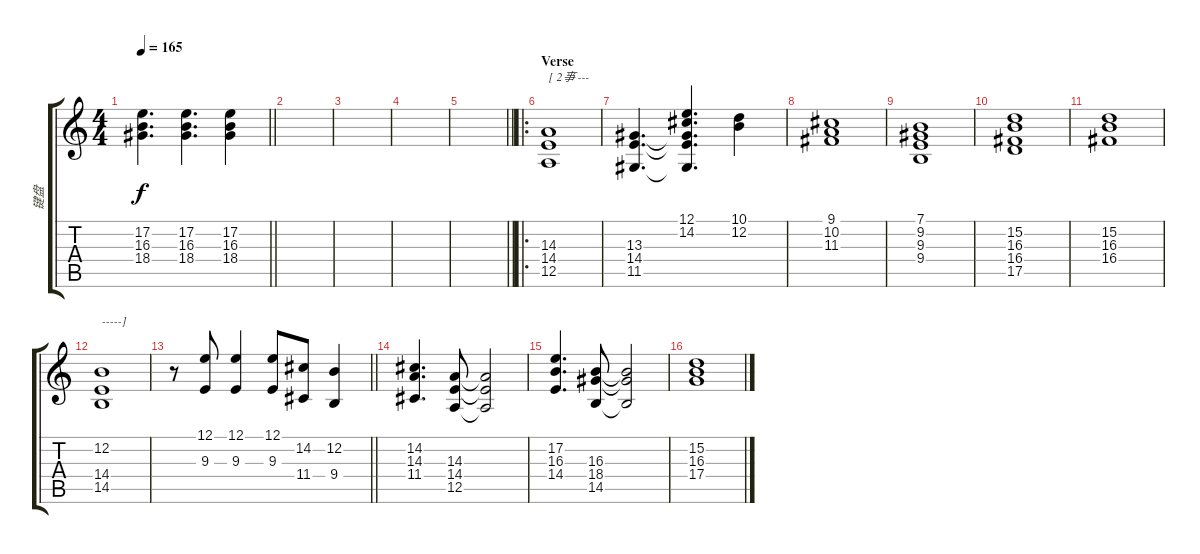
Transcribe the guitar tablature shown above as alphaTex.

\track ("键盘" "键盘") {instrument acousticgrandpiano}
\staff {score tabs}
\tuning (E4 B3 G3 D3 A2 E2) {hide}
\ts (4 4)
\tempo 165
\clef g2
\barLineRight lightlight
\ks c
(17.2 16.3 18.4).4{d dy f} (17.2 16.3 18.4).4{d} (17.2 16.3 18.4).4 |
|
|
|
\barLineRight lightlight
|
\ro
\section ("" "Verse")
(14.3 14.4 12.5).1{txt "[ 2亊 ---"} |
(13.3 14.4 11.5).4{d} (12.1 14.2 13.3{t} 14.4{t} 11.5{t}).4{d} (10.1 12.2).4 |
(9.1 10.2 11.3).1 |
(7.1 9.2 9.3 9.4).1 |
(15.2 16.3 16.4 17.5).1 |
(15.2 16.3 16.4).1 |
(12.2 14.4 14.5).1{txt "-----]"} |
\barLineRight lightlight
r.8 (12.1 9.3).8 (12.1 9.3).4 (12.1 9.3).8 (14.2 11.4).8 (12.2 9.4).4 |
(14.2 14.3 11.4).4{d} (14.3 14.4 12.5).8 (14.3{t} 14.4{t} 12.5{t}).2 |
(17.2 16.3 14.4).4{d} (16.3 18.4 14.5).8 (16.3{t} 18.4{t} 14.5{t}).2 |
(15.2 16.3 17.4).1
